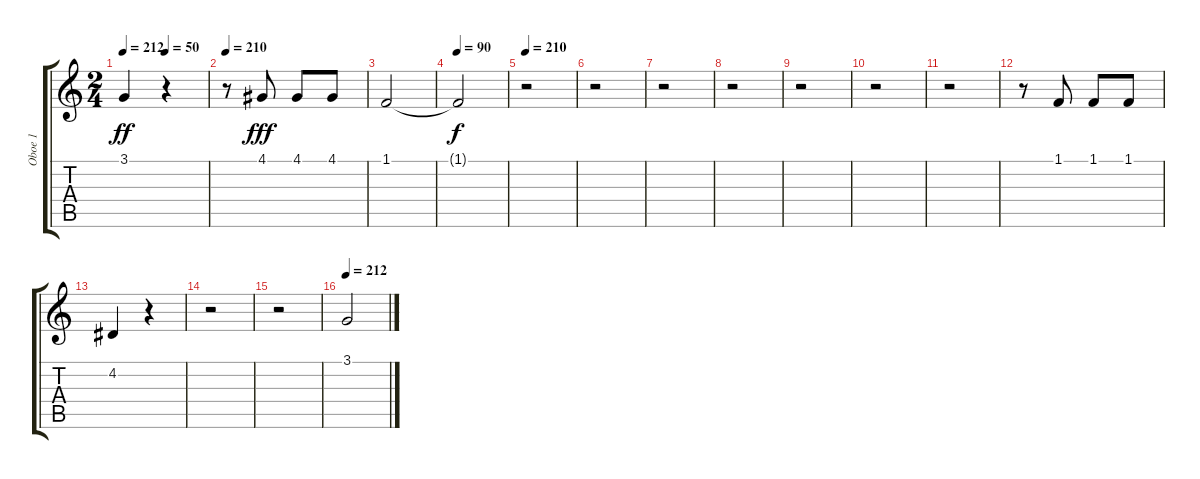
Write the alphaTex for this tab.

\track ("Oboe 1" "Oboe 1") {instrument oboe}
\staff {score tabs}
\tuning (E4 B3 G3 D3 A2 E2) {hide}
\ts (2 4)
\tempo 212
\tempo (50 0.5)
\clef g2
\ks c
3.1.4{dy ff} r.4 |
\tempo 210
r.8 4.1.8{dy fff} 4.1.8 4.1.8 |
1.1.2 |
\tempo 90
1.1{t}.2{dy f} |
\tempo 210
r.2 |
r.2 |
r.2 |
r.2 |
r.2 |
r.2 |
r.2 |
r.8 1.1.8 1.1.8 1.1.8 |
4.2.4 r.4 |
r.2 |
r.2 |
\tempo 212
3.1.2
